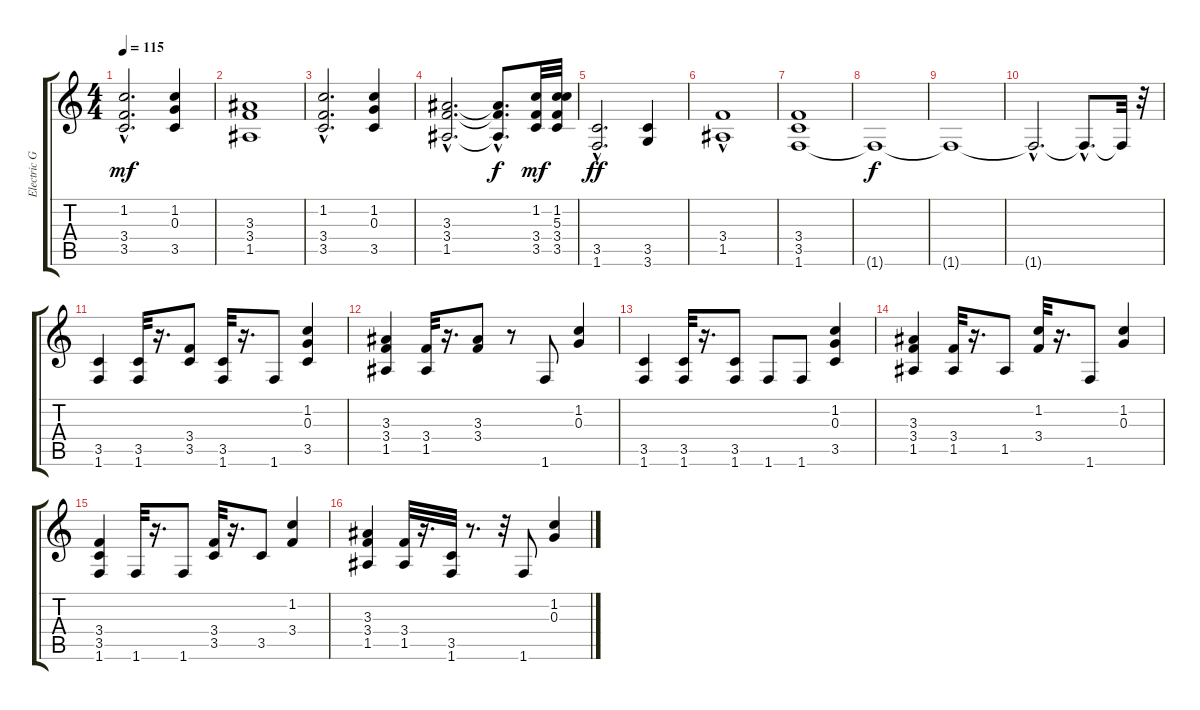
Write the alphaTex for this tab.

\track ("Electric Guitar III" "Electric G") {instrument distortionguitar}
\staff {score tabs}
\tuning (E4 B3 G3 D3 A2 E2) {hide}
\ts (4 4)
\tempo 115
\clef g2
\ks c
(1.2{hac} 3.4{hac} 3.5{hac}).2{d dy mf} (1.2 0.3 3.5).4 |
(3.3 3.4 1.5).1 |
(1.2{hac} 3.4{hac} 3.5{hac}).2{d} (1.2 0.3 3.5).4 |
(3.3{hac} 3.4{hac} 1.5{hac}).2{d} (3.3{hac t} 3.4{hac t} 1.5{hac t}).8{d dy f} (1.2 3.4 3.5).32{dy mf} (1.2 5.3 3.4 3.5).32 |
(3.5{hac} 1.6{hac}).2{d dy ff} (3.5 3.6).4 |
(3.4{hac} 1.5).1 |
(3.4 3.5 1.6).1 |
1.6{t}.1{dy f} |
1.6{t}.1 |
1.6{hac t}.2{d} 1.6{hac t}.8{d} 1.6{t}.32 r.32 |
(3.5 1.6).4 (3.5 1.6).32 r.16{d} (3.4 3.5).8 (3.5 1.6).32 r.16{d} 1.6.8 (1.2 0.3 3.5).4 |
(3.3 3.4 1.5).4 (3.4 1.5).32 r.16{d} (3.3 3.4).8 r.8 1.6.8 (1.2 0.3).4 |
(3.5 1.6).4 (3.5 1.6).32 r.16{d} (3.5 1.6).8 1.6.8 1.6.8 (1.2 0.3 3.5).4 |
(3.3 3.4 1.5).4 (3.4 1.5).32 r.16{d} 1.5.8 (1.2 3.4).32 r.16{d} 1.6.8 (1.2 0.3).4 |
(3.4 3.5 1.6).4 1.6.32 r.16{d} 1.6.8 (3.4 3.5).32 r.16{d} 3.5.8 (1.2 3.4).4 |
(3.3 3.4 1.5).4 (3.4 1.5).32 r.16{d} (3.5 1.6).32 r.8{d} r.32 1.6.8 (1.2 0.3).4
